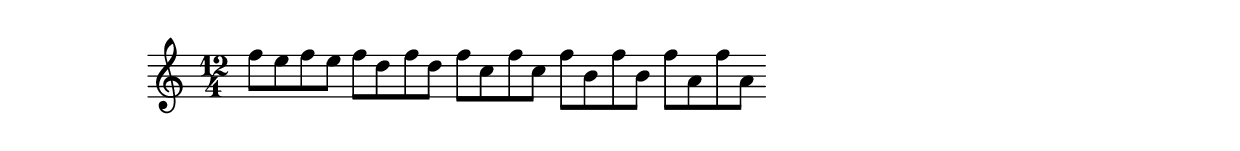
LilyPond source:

\version "1.7.16"
\header {
	texidoc = "For juxtaposed chords with the same direction, a
slight optical correction is used. It is constant, and only works if
two chords have no common head-positions range."
}

\score { \notes \relative c'' {
\stemDown
\time 12/4
[f8 e f e] [f d f d] [f c f c] [f b, f' b,] [f' a, f' a,]
}
\paper { raggedright = ##t}
}
%% new-chords-done %%
